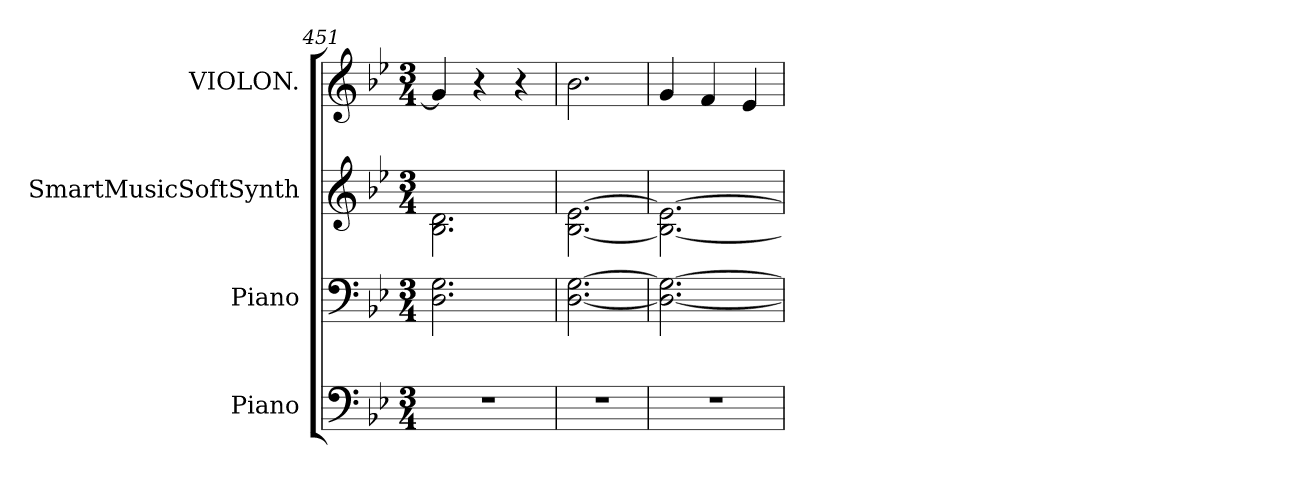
**kern	**kern	**kern	**kern
*part4	*part3	*part2	*part1
*staff4	*staff3	*staff2	*staff1
*I"Piano	*I"Piano	*I"SmartMusicSoftSynth	*I"VIOLON.
*I'P.	*	*	*
*clefF4	*clefF4	*clefG2	*clefG2
*k[b-e-]	*k[b-e-]	*k[b-e-]	*k[b-e-]
*M3/4	*M3/4	*M3/4	*M3/4
=451	=451	=451	=451
2.r	2.D\ 2.G\	2.B-\ 2.d\	4g/]
.	.	.	4r
.	.	.	4r
=452	=452	=452	=452
2.r	[2.D\ [2.G\	[2.B-\ [2.e-\	2.b-\
=453	=453	=453	=453
2.r	2.D_\ 2.G_\	2.B-_\ 2.e-_\	4g/
.	.	.	4f/
.	.	.	4e-/
=	=	=	=
*-	*-	*-	*-
